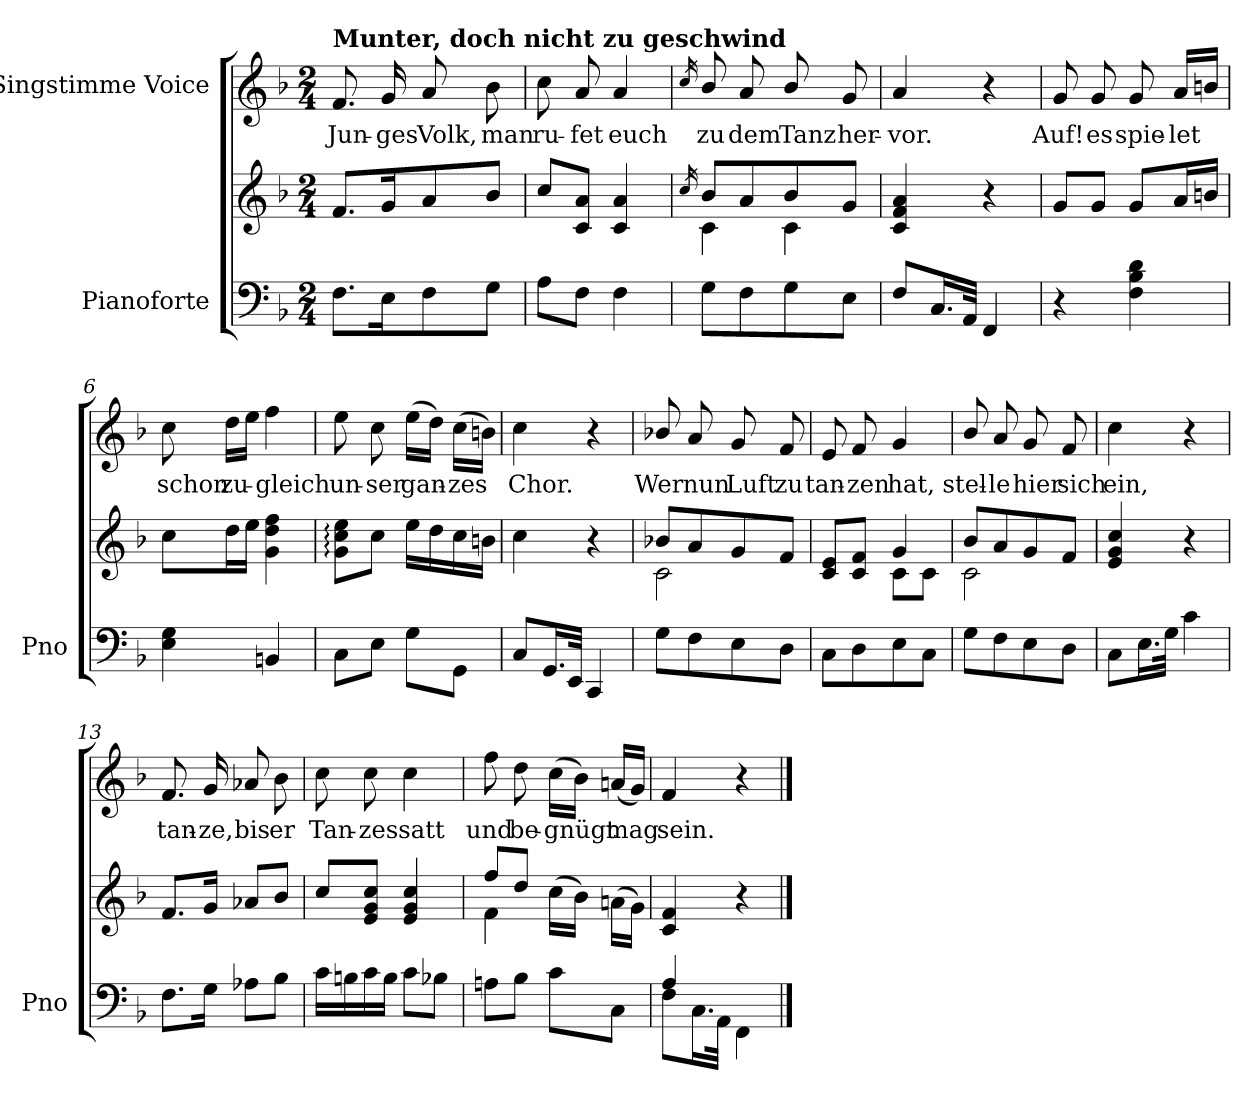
**kern	**kern	**kern	**text
*part2	*part2	*part1	*part1
*staff3	*staff2	*staff1	*staff1
*I"Pianoforte	*	*I"Singstimme Voice	*
*I'Pno	*	*	*
*clefF4	*clefG2	*clefG2	*
*k[b-]	*k[b-]	*k[b-]	*
*M2/4	*M2/4	*M2/4	*
=1	=1	=1	=1
!	!	!LO:TX:a:B:t=Munter, doch nicht zu geschwind	!
!	!	!	!LO:LY:b
8.F\L	8.f/L	8.f/	Jun-
!	!	!	!LO:LY:b
16E\K	16g/K	16g/	-ges
!	!	!	!LO:LY:b
8F\	8a/	8a/	Volk,
!	!	!	!LO:LY:b
8G\J	8b-/J	8b-\	man
=2	=2	=2	=2
!	!	!	!LO:LY:b
8A\L	8cc/L	8cc\	ru-
!	!	!	!LO:LY:b
8F\J	8c/ 8a/J	8a/	-fet
!	!	!	!LO:LY:b
4F\	4c/ 4a/	4a/	euch
=3	=3	=3	=3
.	16qcc/	16qcc/	.
*	*^	*	*
!	!	!	!	!LO:LY:b
8G\L	8b-/L	4c\	8b-/	zu
!	!	!	!	!LO:LY:b
8F\	8a/	.	8a/	dem
!	!	!	!	!LO:LY:b
8G\	8b-/	4c\	8b-/	Tanz
!	!	!	!	!LO:LY:b
8E\J	8g/J	.	8g/	her-
*	*v	*v	*	*
=4	=4	=4	=4
!	!	!	!LO:LY:b
8F/L	4c/ 4f/ 4a/	4a/	-vor.
16.C/L	.	.	.
32AA/JJk	.	.	.
4FF/	4r	4r	.
=5	=5	=5	=5
!	!	!	!LO:LY:b
4r	8g/L	8g/	Auf!
!	!	!	!LO:LY:b
.	8g/J	8g/	es
!	!	!	!LO:LY:b
4F\ 4B-\ 4d\	8g/L	8g/	spie-
!	!	!	!LO:LY:b
.	16a/L	16a/LL	-let
.	16bn/JJ	16bn/JJ	.
=6	=6	=6	=6
!	!	!	!LO:LY:b
4E\ 4G\	8cc\L	8cc\	schon
!	!	!	!LO:LY:b
.	16dd\L	16dd\LL	zu-
.	16ee\JJ	16ee\JJ	.
!	!	!	!LO:LY:b
4BBn/	4g\ 4dd\ 4ff\	4ff\	-gleich
!!LO:LB:g=z
=7	=7	=7	=7
!	!	!	!LO:LY:b
8C\L	8g\: 8cc\: 8ee\:L	8ee\	un-
!	!	!	!LO:LY:b
8E\J	8cc\J	8cc\	-ser
!	!	!	!LO:LY:b
8G\L	16ee\LL	(16ee\LL	gan-
.	16dd\	16dd\JJ)	.
!	!	!	!LO:LY:b
8GG\J	16cc\	(16cc\LL	-zes
.	16bn\JJ	16bn\JJ)	.
=8	=8	=8	=8
!	!	!	!LO:LY:b
8C/L	4cc\	4cc\	Chor.
16.GG/L	.	.	.
32EE/JJk	.	.	.
4CC/	4r	4r	.
=9	=9	=9	=9
*	*^	*	*
!	!	!	!	!LO:LY:b
8G\L	8b-X/L	2c\	8b-X/	Wer
!	!	!	!	!LO:LY:b
8F\	8a/	.	8a/	nun
!	!	!	!	!LO:LY:b
8E\	8g/	.	8g/	Luft
!	!	!	!	!LO:LY:b
8D\J	8f/J	.	8f/	zu
=10	=10	=10	=10	=10
!	!	!	!	!LO:LY:b
8C\L	8c/ 8e/L	4ryy	8e/	tan-
!	!	!	!	!LO:LY:b
8D\	8c/ 8f/J	.	8f/	-zen
!	!	!	!	!LO:LY:b
8E\	4g/	8c\L	4g/	hat,
8C\J	.	8c\J	.	.
=11	=11	=11	=11	=11
!	!	!	!	!LO:LY:b
8G\L	8b-/L	2c\	8b-/	stel-
!	!	!	!	!LO:LY:b
8F\	8a/	.	8a/	-le
!	!	!	!	!LO:LY:b
8E\	8g/	.	8g/	hier
!	!	!	!	!LO:LY:b
8D\J	8f/J	.	8f/	sich
*	*v	*v	*	*
=12	=12	=12	=12
!	!	!	!LO:LY:b
8C\L	4e/ 4g/ 4cc/	4cc\	ein,
16.E\L	.	.	.
32G\JJk	.	.	.
4c\	4r	4r	.
!!LO:LB:g=z
=13	=13	=13	=13
!	!	!	!LO:LY:b
8.F\L	8.f/L	8.f/	tan-
!	!	!	!LO:LY:b
16G\Jk	16g/Jk	16g/	-ze,
!	!	!	!LO:LY:b
8A-X\L	8a-X/L	8a-X/	bis
!	!	!	!LO:LY:b
8B-\J	8b-/J	8b-\	er
=14	=14	=14	=14
!	!	!	!LO:LY:b
16c\LL	8cc/L	8cc\	Tan-
16Bn\	.	.	.
!	!	!	!LO:LY:b
16c\	8e/ 8g/ 8cc/J	8cc\	-zes
16B\JJ	.	.	.
!	!	!	!LO:LY:b
8c\L	4e/ 4g/ 4cc/	4cc\	satt
8B-X\J	.	.	.
=15	=15	=15	=15
*	*^	*	*
!	!	!	!	!LO:LY:b
8An\L	8ff/L	4f\	8ff\	und
!	!	!	!	!LO:LY:b
8B-\J	8dd/J	.	8dd\	be-
!	!	!	!	!LO:LY:b
8c\L	(>16cc\LL	4ryy	(16cc\LL	-gnügt
.	16b-\JJ)	.	16b-\JJ)	.
!	!	!	!	!LO:LY:b
8C\J	(>16an\LL	.	(16an/LL	mag
.	16g\JJ)	.	16g/JJ)	.
*	*v	*v	*	*
=16	=16	=16	=16
*^	*	*	*
!	!	!	!	!LO:LY:b
4A/	8F\L	4c/ 4f/	4f/	sein.
.	16.C\L	.	.	.
.	32AA\JJk	.	.	.
4ryy	4FF\	4r	4r	.
*v	*v	*	*	*
==	==	==	==
*-	*-	*-	*-
